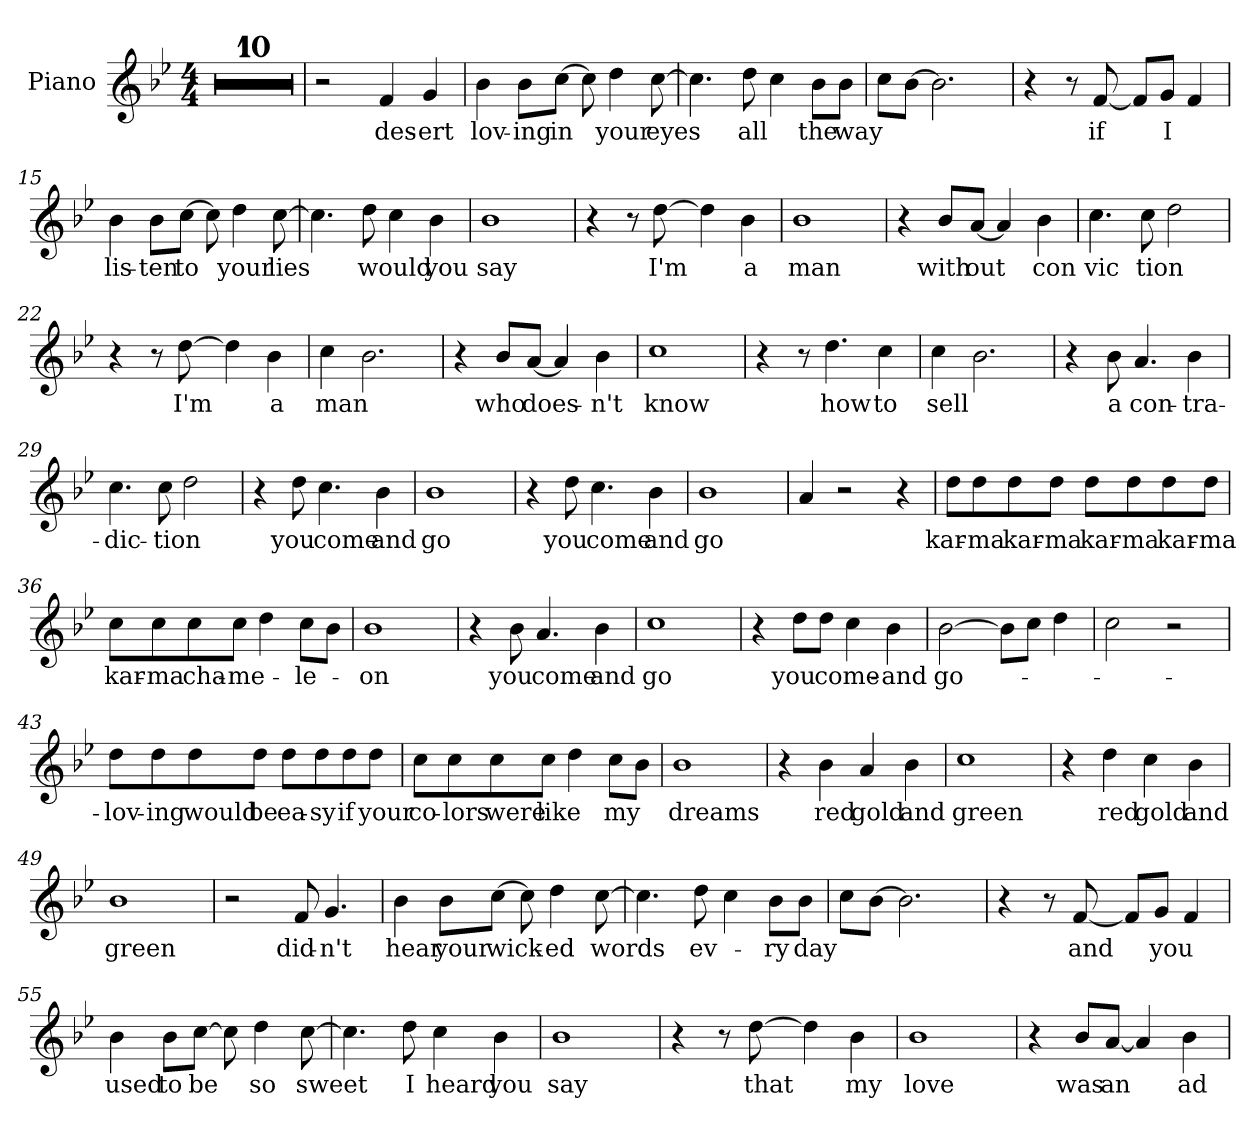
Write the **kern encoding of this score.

**kern	**text
*part1	*part1
*staff1	*staff1
*I"Piano	*
*I'Pno.	*
*clefG2	*
*k[b-e-]	*
*M4/4	*
=	=
1r;<	.
=1	=1
1r	.
=2	=2
1r	.
=3	=3
1r	.
=4	=4
1r	.
=5	=5
1r	.
=6	=6
1r	.
=7	=7
1r	.
=8	=8
1r	.
=9	=9
1r	.
=10	=10
2r	.
!	!LO:LY:b
4f/	des-
!	!LO:LY:b
4g/	-ert
=11	=11
!	!LO:LY:b
4b-\	lov-
!	!LO:LY:b
8b-\L	-ing
!	!LO:LY:b
[8cc\J	in
8cc\]	.
!	!LO:LY:b
4dd\	your
!	!LO:LY:b
[8cc\	eyes
!!LO:LB:g=z
=12	=12
4.cc\]	.
!	!LO:LY:b
8dd\	all
4cc\	.
!	!LO:LY:b
8b-\L	the
!	!LO:LY:b
8b-\J	way
=13	=13
8cc\L	.
[8b-\J	.
2.b-\]	.
=14	=14
4r	.
8r	.
!	!LO:LY:b
[8f/	if
8f/L]	.
!	!LO:LY:b
8g/J	I
4f/	.
=15	=15
!	!LO:LY:b
4b-\	lis-
!	!LO:LY:b
8b-\L	-ten
!	!LO:LY:b
[8cc\J	to
8cc\]	.
!	!LO:LY:b
4dd\	your
!	!LO:LY:b
[8cc\	lies
=16	=16
4.cc\]	.
!	!LO:LY:b
8dd\	would
4cc\	.
!	!LO:LY:b
4b-\	you
=17	=17
!	!LO:LY:b
1b-	say
=18	=18
4r	.
8r	.
!	!LO:LY:b
[8dd\	I'm
4dd\]	.
!	!LO:LY:b
4b-\	a
!!LO:LB:g=z
=19	=19
!	!LO:LY:b
1b-	man
=20	=20
4r	.
!	!LO:LY:b
8b-/L	with
!	!LO:LY:b
[8a/J	out
4a/]	.
!	!LO:LY:b
4b-\	con
=21	=21
!	!LO:LY:b
4.cc\	vic
!	!LO:LY:b
8cc\	tion
2dd\	.
=22	=22
4r	.
8r	.
!	!LO:LY:b
[8dd\	I'm
4dd\]	.
!	!LO:LY:b
4b-\	a
=23	=23
!	!LO:LY:b
4cc\	man
2.b-\	.
=24	=24
4r	.
!	!LO:LY:b
8b-/L	who
!	!LO:LY:b
[8a/J	does-
4a/]	.
!	!LO:LY:b
4b-\	-n't
=25	=25
!	!LO:LY:b
1cc	know
=26	=26
4r	.
8r	.
!	!LO:LY:b
4.dd\	how
!	!LO:LY:b
4cc\	to
!!LO:LB:g=z
=27	=27
!	!LO:LY:b
4cc\	sell
2.b-\	.
=28	=28
4r	.
!	!LO:LY:b
8b-\	a
!	!LO:LY:b
4.a/	con-
!	!LO:LY:b
4b-\	-tra-
=29	=29
!	!LO:LY:b
4.cc\	-dic-
!	!LO:LY:b
8cc\	-tion
2dd\	.
=30	=30
4r	.
!	!LO:LY:b
8dd\	you
!	!LO:LY:b
4.cc\	come
!	!LO:LY:b
4b-\	and
=31	=31
!	!LO:LY:b
1b-	go
=32	=32
4r	.
!	!LO:LY:b
8dd\	you
!	!LO:LY:b
4.cc\	come
!	!LO:LY:b
4b-\	and
=33	=33
!	!LO:LY:b
1b-	go
=34	=34
4a/	.
2r	.
4r	.
!!LO:LB:g=z
=35	=35
!	!LO:LY:b
8dd\L	kar-
!	!LO:LY:b
8dd\	-ma
!	!LO:LY:b
8dd\	kar-
!	!LO:LY:b
8dd\J	-ma
!	!LO:LY:b
8dd\L	kar-
!	!LO:LY:b
8dd\	-ma
!	!LO:LY:b
8dd\	kar-
!	!LO:LY:b
8dd\J	-ma
=36	=36
!	!LO:LY:b
8cc\L	kar-
!	!LO:LY:b
8cc\	-ma
!	!LO:LY:b
8cc\	cha-
!	!LO:LY:b
8cc\J	-me-
4dd\	.
!	!LO:LY:b
8cc\L	-le-
8b-\J	.
=37	=37
!	!LO:LY:b
1b-	-on
=38	=38
4r	.
!	!LO:LY:b
8b-\	you
!	!LO:LY:b
4.a/	come
!	!LO:LY:b
4b-\	and
=39	=39
!	!LO:LY:b
1cc	go
!!LO:LB:g=z
=40	=40
4r	.
!	!LO:LY:b
8dd\L	you
!	!LO:LY:b
8dd\J	come-
4cc\	.
!	!LO:LY:b
4b-\	-and
=41	=41
!	!LO:LY:b
[2b-\	go-
8b-\L]	.
8cc\J	.
4dd\	.
=42	=42
2cc\	.
2r	.
=43	=43
!	!LO:LY:b
8dd\L	-lov-
!	!LO:LY:b
8dd\	-ing
!	!LO:LY:b
8dd\	would
!	!LO:LY:b
8dd\J	be
!	!LO:LY:b
8dd\L	ea-
!	!LO:LY:b
8dd\	-sy
!	!LO:LY:b
8dd\	if
!	!LO:LY:b
8dd\J	your
!!LO:LB:g=z
=44	=44
!	!LO:LY:b
8cc\L	co-
!	!LO:LY:b
8cc\	-lors
!	!LO:LY:b
8cc\	were
!	!LO:LY:b
8cc\J	like
4dd\	.
!	!LO:LY:b
8cc\L	my
8b-\J	.
=45	=45
!	!LO:LY:b
1b-	dreams
=46	=46
4r	.
!	!LO:LY:b
4b-\	red
!	!LO:LY:b
4a/	gold
!	!LO:LY:b
4b-\	and
=47	=47
!	!LO:LY:b
1cc	green
=48	=48
4r	.
!	!LO:LY:b
4dd\	red
!	!LO:LY:b
4cc\	gold
!	!LO:LY:b
4b-\	and
=49	=49
!	!LO:LY:b
1b-	green
!!LO:LB:g=z
=50	=50
2r	.
!	!LO:LY:b
8f/	did-
!	!LO:LY:b
4.g/	-n't
=51	=51
!	!LO:LY:b
4b-\	hear
!	!LO:LY:b
8b-\L	your
!	!LO:LY:b
[8cc\J	wick-
8cc\]	.
!	!LO:LY:b
4dd\	-ed
!	!LO:LY:b
[8cc\	words
=52	=52
4.cc\]	.
!	!LO:LY:b
8dd\	ev-
4cc\	.
!	!LO:LY:b
8b-\L	-ry
!	!LO:LY:b
8b-\J	day
=53	=53
8cc\L	.
[8b-\J	.
2.b-\]	.
=54	=54
4r	.
8r	.
!	!LO:LY:b
[8f/	and
8f/L]	.
!	!LO:LY:b
8g/J	you
4f/	.
!!LO:LB:g=z
=55	=55
!	!LO:LY:b
4b-\	used
!	!LO:LY:b
8b-\L	to
!	!LO:LY:b
[8cc\J	be
8cc\]	.
!	!LO:LY:b
4dd\	so
!	!LO:LY:b
[8cc\	sweet
=56	=56
4.cc\]	.
!	!LO:LY:b
8dd\	I
!	!LO:LY:b
4cc\	heard
!	!LO:LY:b
4b-\	you
=57	=57
!	!LO:LY:b
1b-	say
=58	=58
4r	.
8r	.
!	!LO:LY:b
[8dd\	that
4dd\]	.
!	!LO:LY:b
4b-\	my
=59	=59
!	!LO:LY:b
1b-	love
=60	=60
4r	.
!	!LO:LY:b
8b-/L	was
!	!LO:LY:b
[8a/J	an
4a/]	.
!	!LO:LY:b
4b-\	ad-
=	=
*-	*-
